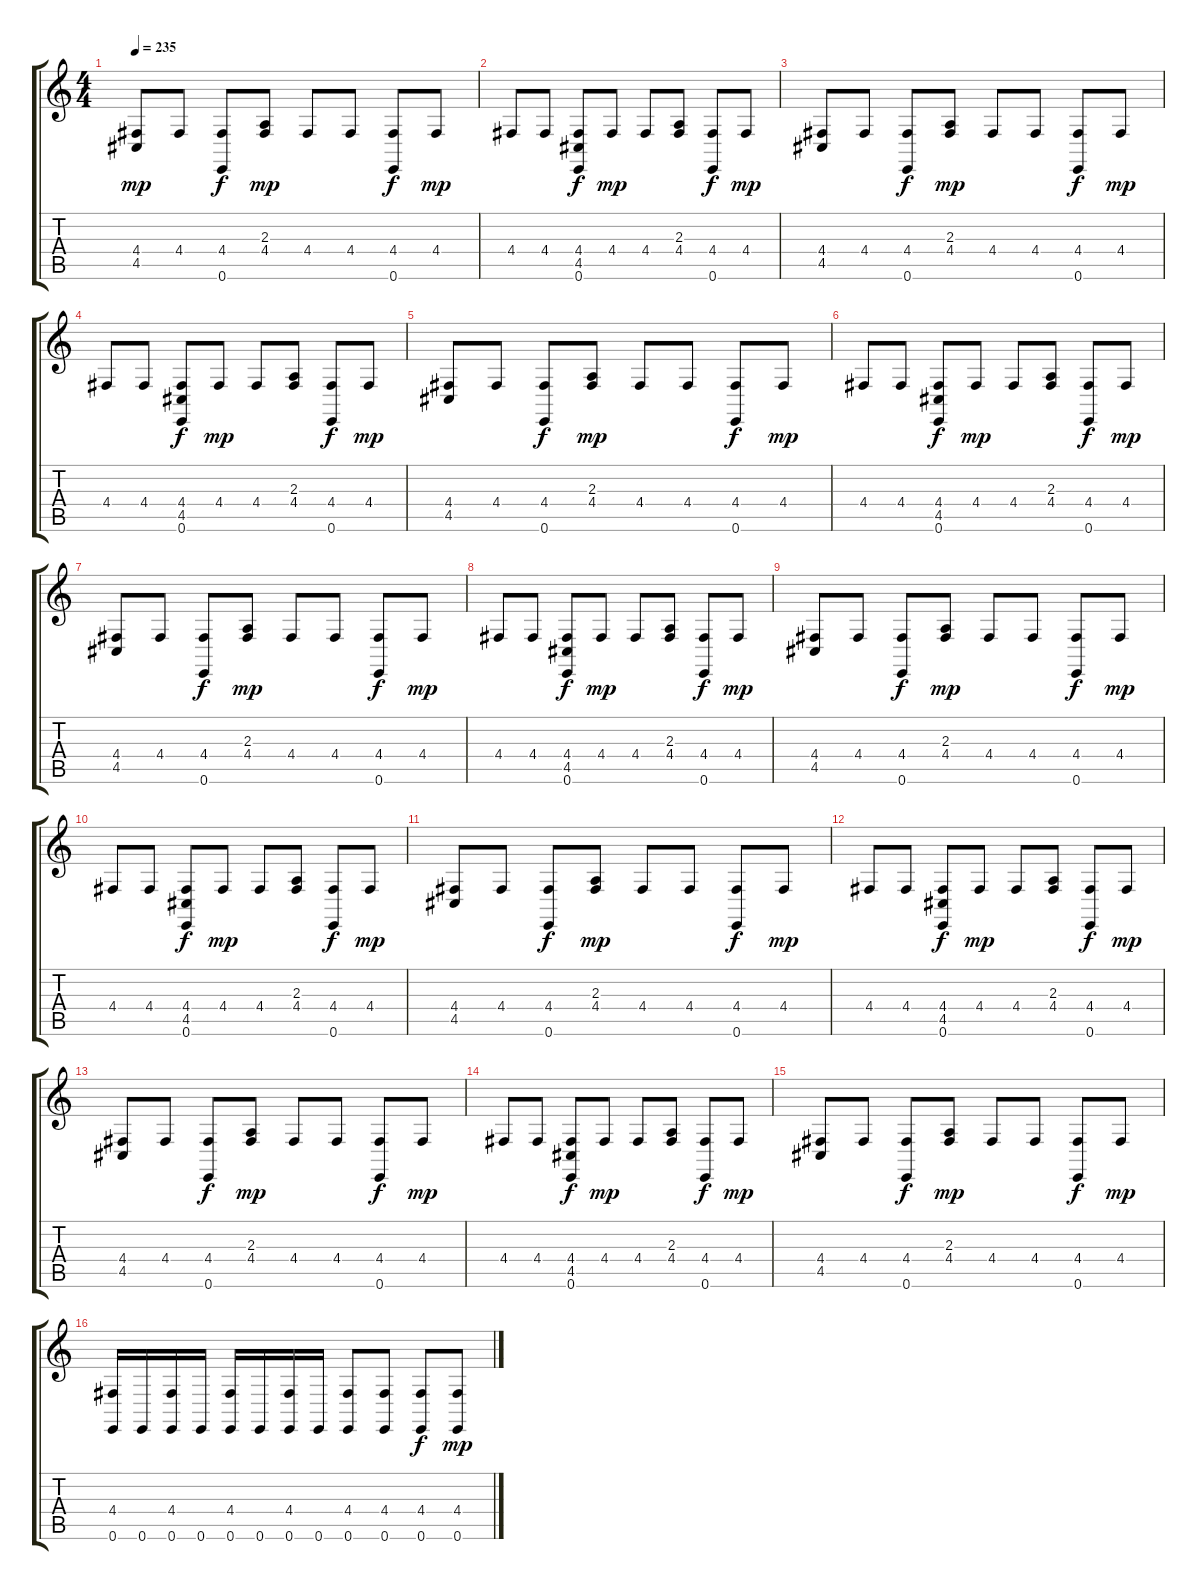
\track "" {instrument acousticgrandpiano}
\staff {score tabs}
\tuning (E4 B3 G3 D3 A2 E2) {hide}
\ts (4 4)
\tempo 235
\clef g2
\ks c
(4.4 4.5).8{dy mp} 4.4.8 (4.4 0.6).8{dy f} (2.3 4.4).8{dy mp} 4.4.8 4.4.8 (4.4 0.6).8{dy f} 4.4.8{dy mp} |
4.4.8 4.4.8 (4.4 4.5 0.6).8{dy f} 4.4.8{dy mp} 4.4.8 (2.3 4.4).8 (4.4 0.6).8{dy f} 4.4.8{dy mp} |
(4.4 4.5).8 4.4.8 (4.4 0.6).8{dy f} (2.3 4.4).8{dy mp} 4.4.8 4.4.8 (4.4 0.6).8{dy f} 4.4.8{dy mp} |
4.4.8 4.4.8 (4.4 4.5 0.6).8{dy f} 4.4.8{dy mp} 4.4.8 (2.3 4.4).8 (4.4 0.6).8{dy f} 4.4.8{dy mp} |
(4.4 4.5).8 4.4.8 (4.4 0.6).8{dy f} (2.3 4.4).8{dy mp} 4.4.8 4.4.8 (4.4 0.6).8{dy f} 4.4.8{dy mp} |
4.4.8 4.4.8 (4.4 4.5 0.6).8{dy f} 4.4.8{dy mp} 4.4.8 (2.3 4.4).8 (4.4 0.6).8{dy f} 4.4.8{dy mp} |
(4.4 4.5).8 4.4.8 (4.4 0.6).8{dy f} (2.3 4.4).8{dy mp} 4.4.8 4.4.8 (4.4 0.6).8{dy f} 4.4.8{dy mp} |
4.4.8 4.4.8 (4.4 4.5 0.6).8{dy f} 4.4.8{dy mp} 4.4.8 (2.3 4.4).8 (4.4 0.6).8{dy f} 4.4.8{dy mp} |
(4.4 4.5).8 4.4.8 (4.4 0.6).8{dy f} (2.3 4.4).8{dy mp} 4.4.8 4.4.8 (4.4 0.6).8{dy f} 4.4.8{dy mp} |
4.4.8 4.4.8 (4.4 4.5 0.6).8{dy f} 4.4.8{dy mp} 4.4.8 (2.3 4.4).8 (4.4 0.6).8{dy f} 4.4.8{dy mp} |
(4.4 4.5).8 4.4.8 (4.4 0.6).8{dy f} (2.3 4.4).8{dy mp} 4.4.8 4.4.8 (4.4 0.6).8{dy f} 4.4.8{dy mp} |
4.4.8 4.4.8 (4.4 4.5 0.6).8{dy f} 4.4.8{dy mp} 4.4.8 (2.3 4.4).8 (4.4 0.6).8{dy f} 4.4.8{dy mp} |
(4.4 4.5).8 4.4.8 (4.4 0.6).8{dy f} (2.3 4.4).8{dy mp} 4.4.8 4.4.8 (4.4 0.6).8{dy f} 4.4.8{dy mp} |
4.4.8 4.4.8 (4.4 4.5 0.6).8{dy f} 4.4.8{dy mp} 4.4.8 (2.3 4.4).8 (4.4 0.6).8{dy f} 4.4.8{dy mp} |
(4.4 4.5).8 4.4.8 (4.4 0.6).8{dy f} (2.3 4.4).8{dy mp} 4.4.8 4.4.8 (4.4 0.6).8{dy f} 4.4.8{dy mp} |
(4.4 0.6).16 0.6.16 (4.4 0.6).16 0.6.16 (4.4 0.6).16 0.6.16 (4.4 0.6).16 0.6.16 (4.4 0.6).8 (4.4 0.6).8 (4.4 0.6).8{dy f} (4.4 0.6).8{dy mp}
